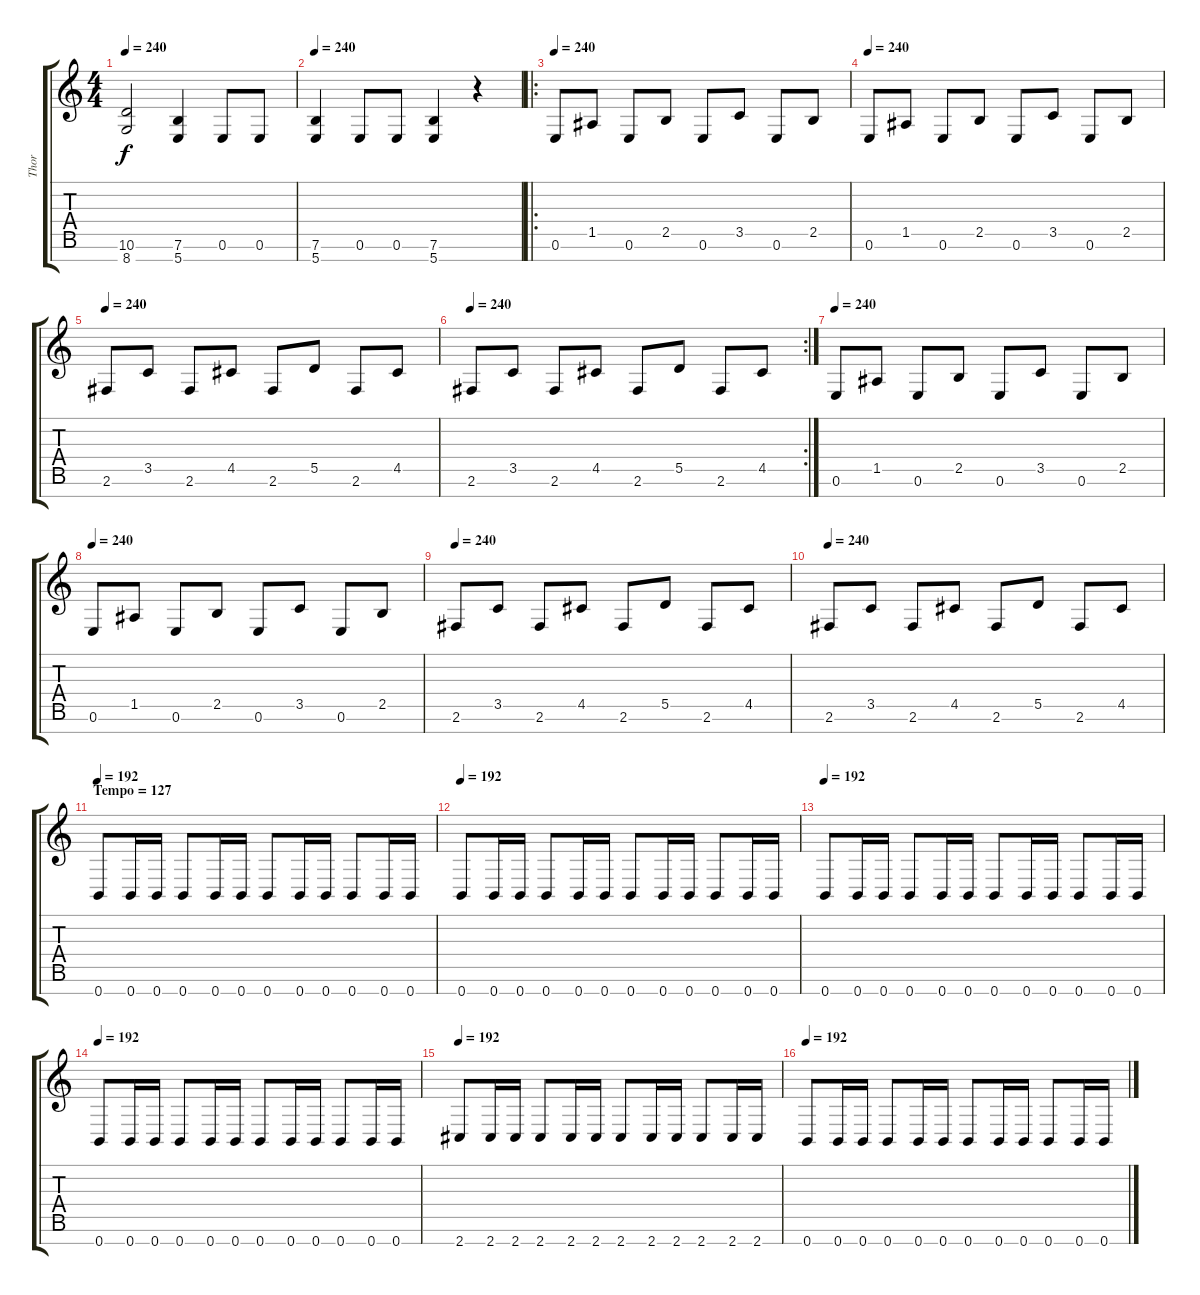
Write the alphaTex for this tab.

\track ("Thor" "Thor") {instrument distortionguitar}
\staff {score tabs}
\tuning (E4 B3 G3 D3 A2 E2 B1) {hide}
\ts (4 4)
\tempo 240
\clef g2
\ks c
(10.6 8.7).2{dy f} (7.6 5.7).4 0.6.8 0.6.8 |
\tempo 240
(7.6 5.7).4 0.6.8 0.6.8 (7.6 5.7).4 r.4 |
\ro
\tempo 240
0.6.8 1.5.8 0.6.8 2.5.8 0.6.8 3.5.8 0.6.8 2.5.8 |
\tempo 240
0.6.8 1.5.8 0.6.8 2.5.8 0.6.8 3.5.8 0.6.8 2.5.8 |
\tempo 240
2.6.8 3.5.8 2.6.8 4.5.8 2.6.8 5.5.8 2.6.8 4.5.8 |
\rc 2
\tempo 240
2.6.8 3.5.8 2.6.8 4.5.8 2.6.8 5.5.8 2.6.8 4.5.8 |
\tempo 240
0.6.8 1.5.8 0.6.8 2.5.8 0.6.8 3.5.8 0.6.8 2.5.8 |
\tempo 240
0.6.8 1.5.8 0.6.8 2.5.8 0.6.8 3.5.8 0.6.8 2.5.8 |
\tempo 240
2.6.8 3.5.8 2.6.8 4.5.8 2.6.8 5.5.8 2.6.8 4.5.8 |
\tempo 240
2.6.8 3.5.8 2.6.8 4.5.8 2.6.8 5.5.8 2.6.8 4.5.8 |
\section ("" "Tempo = 127")
\tempo 192
0.7.8 0.7.16 0.7.16 0.7.8 0.7.16 0.7.16 0.7.8 0.7.16 0.7.16 0.7.8 0.7.16 0.7.16 |
\tempo 192
0.7.8 0.7.16 0.7.16 0.7.8 0.7.16 0.7.16 0.7.8 0.7.16 0.7.16 0.7.8 0.7.16 0.7.16 |
\tempo 192
0.7.8 0.7.16 0.7.16 0.7.8 0.7.16 0.7.16 0.7.8 0.7.16 0.7.16 0.7.8 0.7.16 0.7.16 |
\tempo 192
0.7.8 0.7.16 0.7.16 0.7.8 0.7.16 0.7.16 0.7.8 0.7.16 0.7.16 0.7.8 0.7.16 0.7.16 |
\tempo 192
2.7.8 2.7.16 2.7.16 2.7.8 2.7.16 2.7.16 2.7.8 2.7.16 2.7.16 2.7.8 2.7.16 2.7.16 |
\tempo 192
0.7.8 0.7.16 0.7.16 0.7.8 0.7.16 0.7.16 0.7.8 0.7.16 0.7.16 0.7.8 0.7.16 0.7.16
